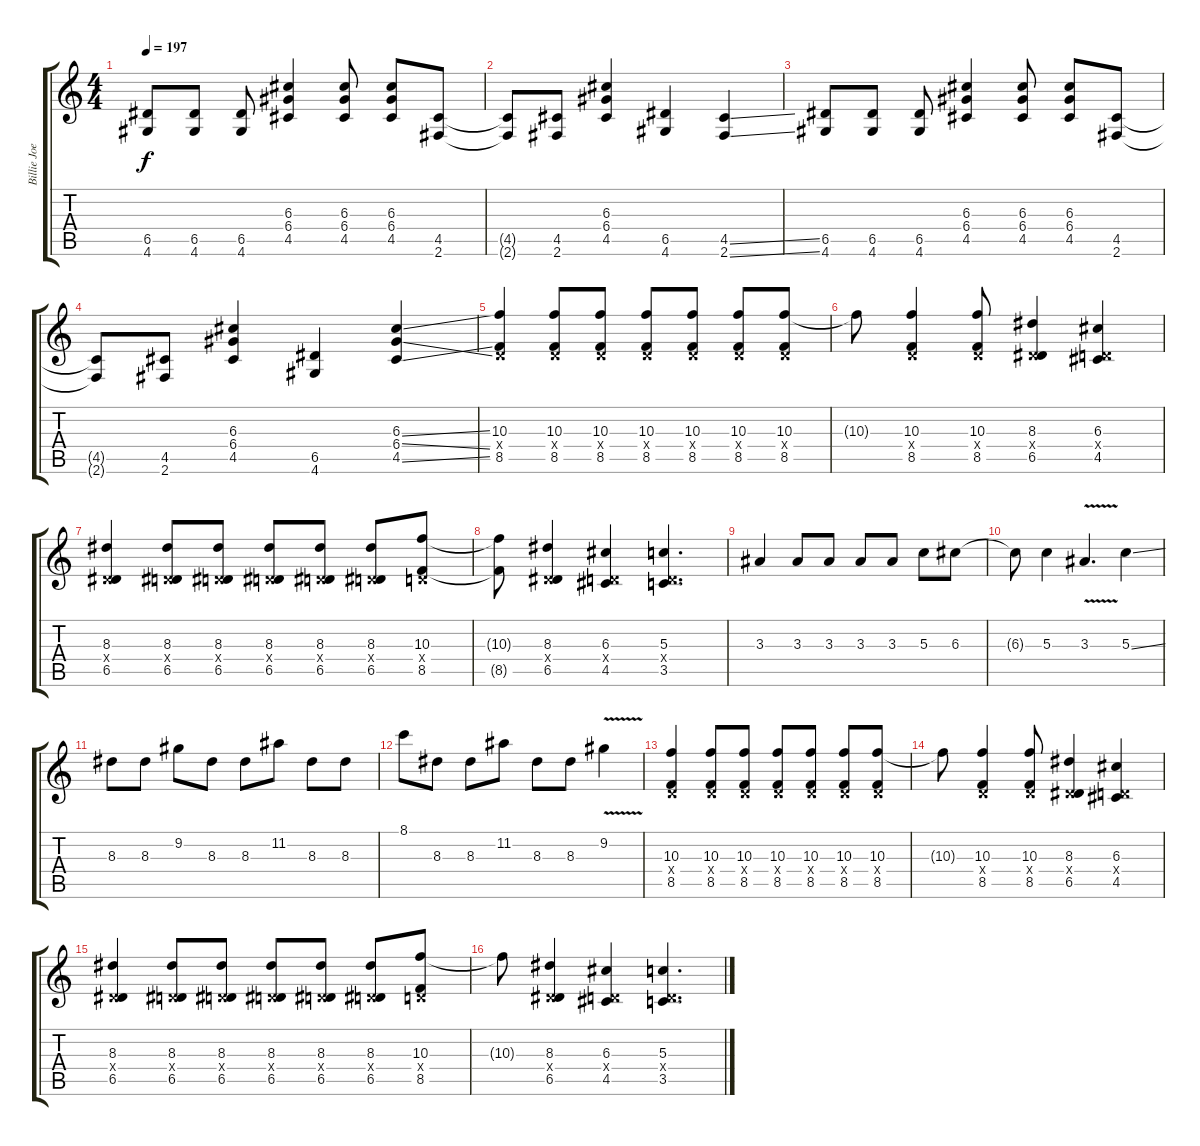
\track ("Billie Joe (Guitar 1)" "Billie Joe") {instrument overdrivenguitar}
\staff {score tabs}
\tuning (E4 B3 G3 D3 A2 E2) {hide}
\ts (4 4)
\tempo 197
\clef g2
\ks c
(6.5 4.6).8{dy f} (6.5 4.6).8 (6.5 4.6).8 (6.3 6.4 4.5).4 (6.3 6.4 4.5).8 (6.3 6.4 4.5).8 (4.5 2.6).8 |
(4.5{t} 2.6{t}).8 (4.5 2.6).8 (6.3 6.4 4.5).4 (6.5 4.6).4 (4.5{ss} 2.6{ss}).4 |
(6.5 4.6).8 (6.5 4.6).8 (6.5 4.6).8 (6.3 6.4 4.5).4 (6.3 6.4 4.5).8 (6.3 6.4 4.5).8 (4.5 2.6).8 |
(4.5{t} 2.6{t}).8 (4.5 2.6).8 (6.3 6.4 4.5).4 (6.5 4.6).4 (6.3{ss} 6.4{ss} 4.5{ss}).4 |
(10.3 0.4{x} 8.5).4 (10.3 0.4{x} 8.5).8 (10.3 0.4{x} 8.5).8 (10.3 0.4{x} 8.5).8 (10.3 0.4{x} 8.5).8 (10.3 0.4{x} 8.5).8 (10.3 0.4{x} 8.5).8 |
10.3{t}.8 (10.3 0.4{x} 8.5).4 (10.3 0.4{x} 8.5).8 (8.3 0.4{x} 6.5).4 (6.3 0.4{x} 4.5).4 |
(8.3 0.4{x} 6.5).4 (8.3 0.4{x} 6.5).8 (8.3 0.4{x} 6.5).8 (8.3 0.4{x} 6.5).8 (8.3 0.4{x} 6.5).8 (8.3 0.4{x} 6.5).8 (10.3 0.4{x} 8.5).8 |
(10.3{t} 8.5{t}).8 (8.3 0.4{x} 6.5).4 (6.3 0.4{x} 4.5).4 (5.3 0.4{x} 3.5).4{d} |
3.3.4 3.3.8 3.3.8 3.3.8 3.3.8 5.3.8 6.3.8 |
6.3{t}.8 5.3.4 3.3{v}.4{d} 5.3{ss}.4 |
8.3.8 8.3.8 9.2.8 8.3.8 8.3.8 11.2.8 8.3.8 8.3.8 |
8.1.8 8.3.8 8.3.8 11.2.8 8.3.8 8.3.8 9.2{v}.4 |
(10.3 0.4{x} 8.5).4 (10.3 0.4{x} 8.5).8 (10.3 0.4{x} 8.5).8 (10.3 0.4{x} 8.5).8 (10.3 0.4{x} 8.5).8 (10.3 0.4{x} 8.5).8 (10.3 0.4{x} 8.5).8 |
10.3{t}.8 (10.3 0.4{x} 8.5).4 (10.3 0.4{x} 8.5).8 (8.3 0.4{x} 6.5).4 (6.3 0.4{x} 4.5).4 |
(8.3 0.4{x} 6.5).4 (8.3 0.4{x} 6.5).8 (8.3 0.4{x} 6.5).8 (8.3 0.4{x} 6.5).8 (8.3 0.4{x} 6.5).8 (8.3 0.4{x} 6.5).8 (10.3 0.4{x} 8.5).8 |
10.3{t}.8 (8.3 0.4{x} 6.5).4 (6.3 0.4{x} 4.5).4 (5.3 0.4{x} 3.5).4{d}
